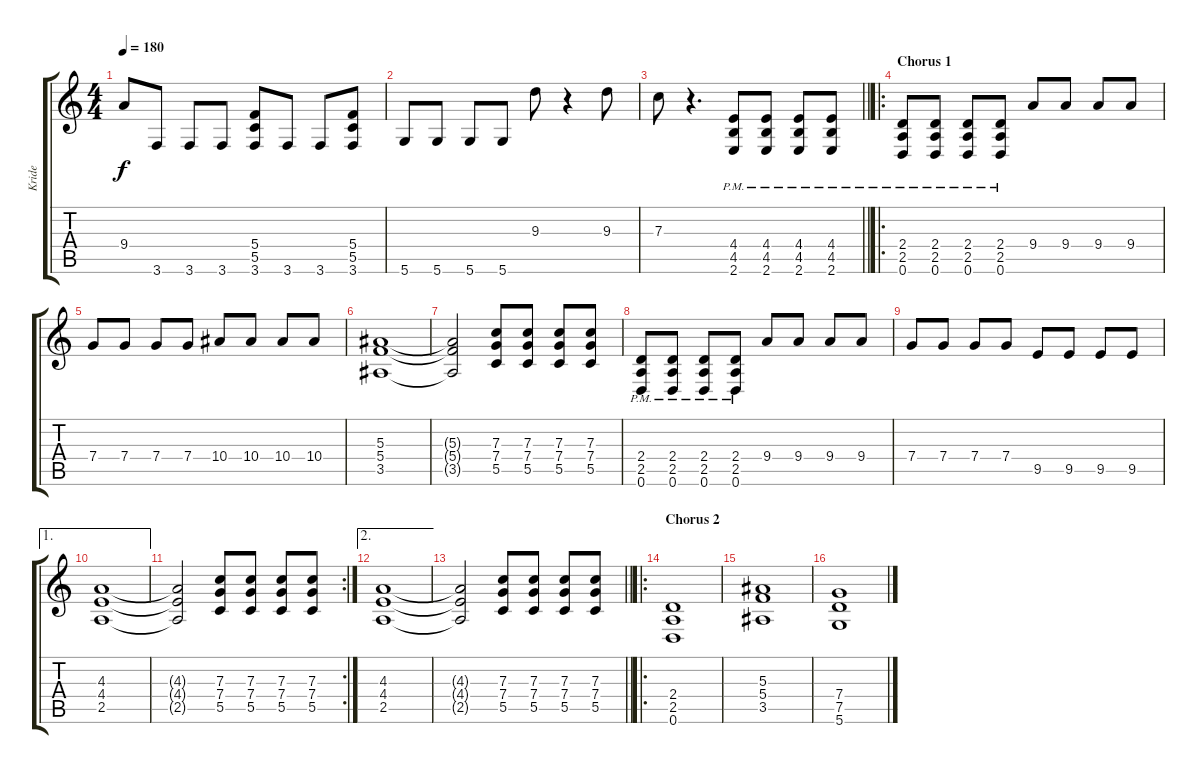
\track ("Kride" "Kride") {instrument distortionguitar}
\staff {score tabs}
\tuning (D4 A3 F3 C3 G2 D2) {hide}
\ts (4 4)
\tempo 180
\clef g2
\ks c
9.4.8{dy f} 3.6.8 3.6.8 3.6.8 (5.4 5.5 3.6).8 3.6.8 3.6.8 (5.4 5.5 3.6).8 |
5.6.8 5.6.8 5.6.8 5.6.8 9.3.8 r.4 9.3.8 |
\barLineRight lightlight
7.3.8 r.4{d} (4.4{pm} 4.5{pm} 2.6{pm}).8 (4.4{pm} 4.5{pm} 2.6{pm}).8 (4.4{pm} 4.5{pm} 2.6{pm}).8 (4.4{pm} 4.5{pm} 2.6{pm}).8 |
\ro
\section ("" "Chorus 1")
(2.4{pm} 2.5{pm} 0.6{pm}).8 (2.4{pm} 2.5{pm} 0.6{pm}).8 (2.4{pm} 2.5{pm} 0.6{pm}).8 (2.4{pm} 2.5{pm} 0.6{pm}).8 9.4.8 9.4.8 9.4.8 9.4.8 |
7.4.8 7.4.8 7.4.8 7.4.8 10.4.8 10.4.8 10.4.8 10.4.8 |
(5.3 5.4 3.5).1 |
(5.3{t} 5.4{t} 3.5{t}).2 (7.3 7.4 5.5).8 (7.3 7.4 5.5).8 (7.3 7.4 5.5).8 (7.3 7.4 5.5).8 |
(2.4{pm} 2.5{pm} 0.6{pm}).8 (2.4{pm} 2.5{pm} 0.6{pm}).8 (2.4{pm} 2.5{pm} 0.6{pm}).8 (2.4{pm} 2.5{pm} 0.6{pm}).8 9.4.8 9.4.8 9.4.8 9.4.8 |
7.4.8 7.4.8 7.4.8 7.4.8 9.5.8 9.5.8 9.5.8 9.5.8 |
\ae 1
(4.3 4.4 2.5).1 |
\rc 2
(4.3{t} 4.4{t} 2.5{t}).2 (7.3 7.4 5.5).8 (7.3 7.4 5.5).8 (7.3 7.4 5.5).8 (7.3 7.4 5.5).8 |
\ae 2
(4.3 4.4 2.5).1 |
\barLineRight lightlight
(4.3{t} 4.4{t} 2.5{t}).2 (7.3 7.4 5.5).8 (7.3 7.4 5.5).8 (7.3 7.4 5.5).8 (7.3 7.4 5.5).8 |
\ro
\section ("" "Chorus 2")
(2.4 2.5 0.6).1 |
(5.3 5.4 3.5).1 |
(7.4 7.5 5.6).1
